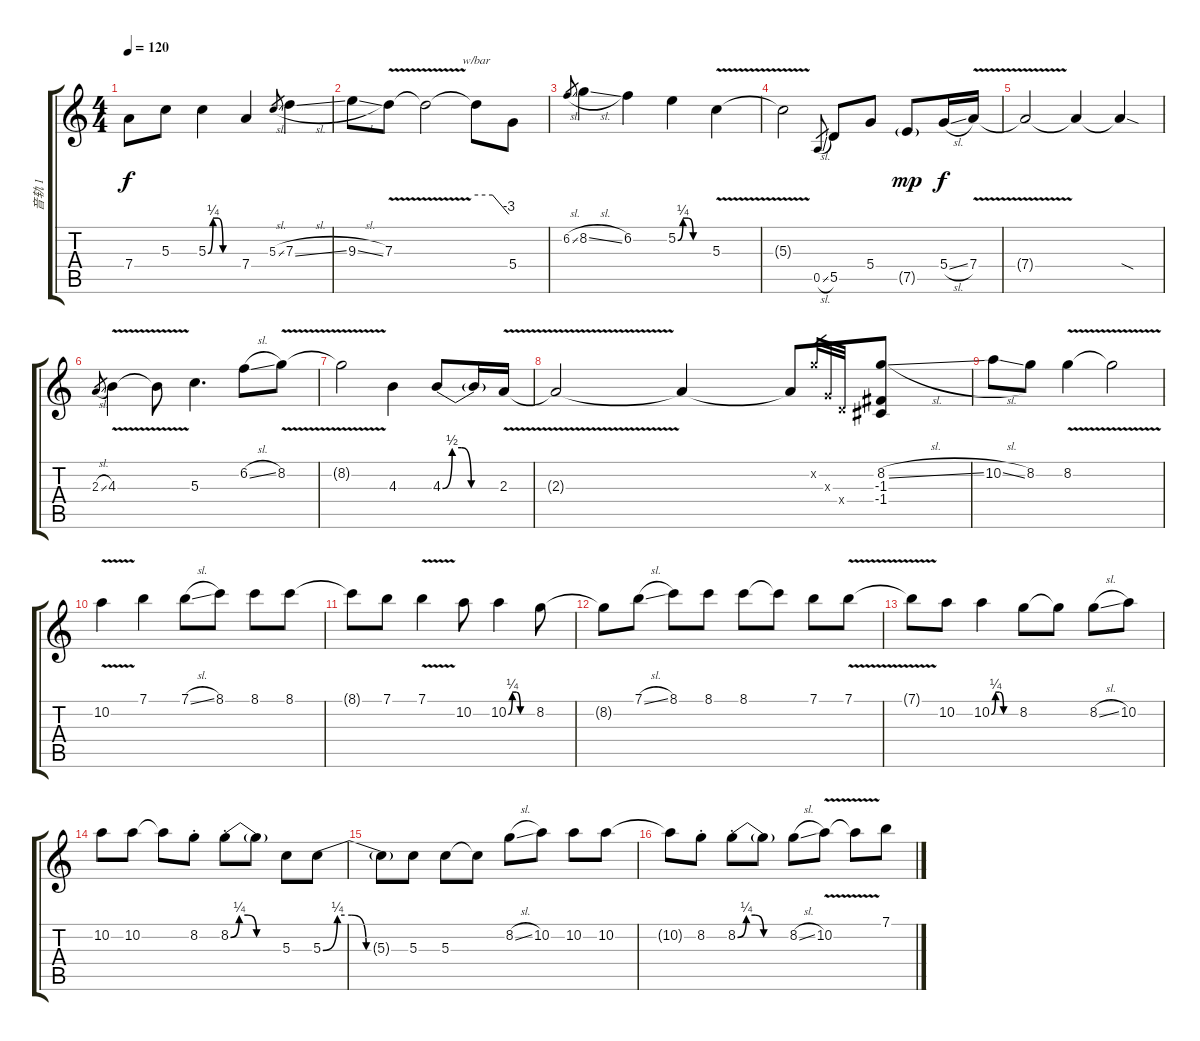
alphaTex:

\track ("音轨 1" "音轨 1") {instrument overdrivenguitar}
\staff {score tabs}
\tuning (E4 B3 G3 D3 A2 E2) {hide}
\ts (4 4)
\tempo 120
\clef g2
\ks c
7.4{t}.8{dy f} 5.3.8 5.3{be (custom 0 0 10 1 20 1 30 0 60 0)}.4 7.4.4 5.3{sl}.8{gr} 7.3{sl}.4 |
9.3{sl}.8 7.3{v}.8 7.3{t}.2 7.3{t}.8{tbe (custom default 0 0 30 0 60 -12)} 5.4.8 |
6.2{sl}.8{gr} 8.2{sl}.4 6.2.4 5.2{be (custom 0 0 10 1 20 1 30 0 60 0)}.4 5.3{v}.4 |
5.3{t}.2 0.5{sl}.8{gr} 5.5.8 5.4.8 7.5{g}.8{dy mp} 5.4{sl}.16{dy f} 7.4{v}.16 |
7.4{t}.2 7.4{t}.4 7.4{sod t}.4 |
2.3{sl}.8{gr} 4.3{v}.4 4.3{t}.8 5.3.4{d} 6.2{sl}.8 8.2{v}.8 |
8.2{t}.2 4.3.4 4.3{be (custom 0 0 10 2 20 2 30 0 60 0)}.8 4.3{t}.16 2.3{v}.16 |
2.3{t}.2 2.3{t}.4 2.3{t}.8 8.2{x}.32{gr} 0.3{x}.32{gr} 0.4{x}.32{gr} (8.2{sl} -1.3 -1.4).8 |
10.2{sl}.8 8.2.8 8.2{v}.4 8.2{t}.2 |
10.2{v}.4 7.1.4 7.1{sl}.8 8.1.8 8.1.8 8.1.8 |
8.1{t}.8 7.1.8 7.1{v}.4 10.2.8 10.2{be (custom 0 0 10 1 20 1 30 0 60 0)}.4 8.2.8 |
8.2{t}.8 7.1{sl}.8 8.1.8 8.1.8 8.1.8 8.1{t}.8 7.1.8 7.1{v}.8 |
7.1{t}.8 10.2.8 10.2{be (custom 0 0 10 1 20 1 30 0 60 0)}.4 8.2.8 8.2{t}.8 8.2{sl}.8 10.2.8 |
10.2.8 10.2.8 10.2{t}.8 8.2{st}.8 8.2{be (custom 0 0 10 1 20 1 30 0 60 0) st}.8 8.2{t}.8 5.3.8 5.3{be (custom 0 0 10 1 20 1 30 0 60 0)}.8 |
5.3{t}.8 5.3.8 5.3.8 5.3{t}.8 8.2{sl}.8 10.2.8 10.2.8 10.2.8 |
10.2{t}.8 8.2{st}.8 8.2{be (custom 0 0 10 1 20 1 30 0 60 0) st}.8 8.2{t}.8 8.2{sl}.8 10.2{v}.8 10.2{t}.8 7.1.8
